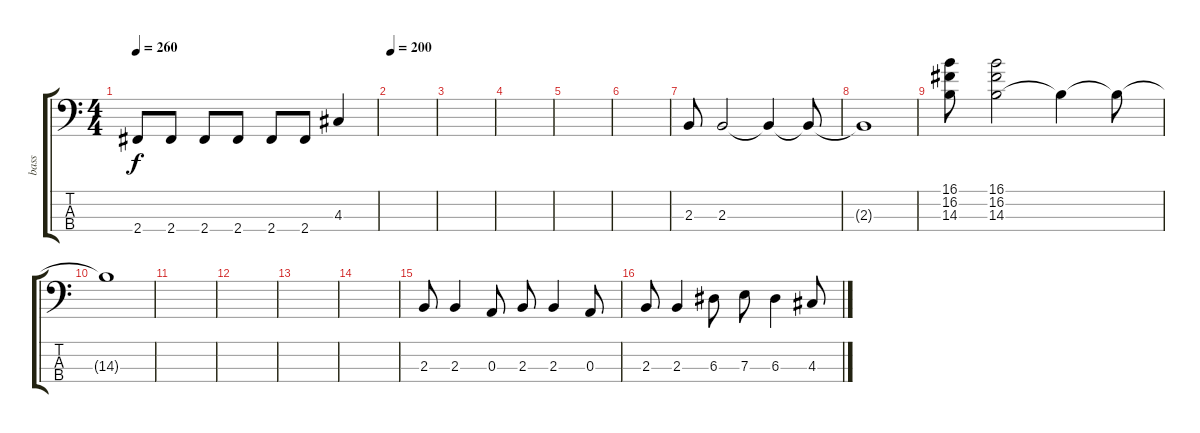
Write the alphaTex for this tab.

\track ("bass" "bass") {instrument slapbass1}
\staff {score tabs}
\tuning (G2 D2 A1 E1) {hide}
\ts (4 4)
\tempo 260
\clef f4
\ks c
2.4{t}.8{dy f} 2.4.8 2.4.8 2.4.8 2.4.8 2.4.8 4.3.4 |
\tempo 200
|
|
|
|
|
2.3.8 2.3.2 2.3{t}.4 2.3{t}.8 |
2.3{t}.1 |
(16.1 16.2 14.3).8 (16.1 16.2 14.3).2 14.3{t}.4 14.3{t}.8 |
14.3{t}.1 |
|
|
|
|
2.3.8 2.3.4 0.3.8 2.3.8 2.3.4 0.3.8 |
2.3.8 2.3.4 6.3.8 7.3.8 6.3.4 4.3.8
